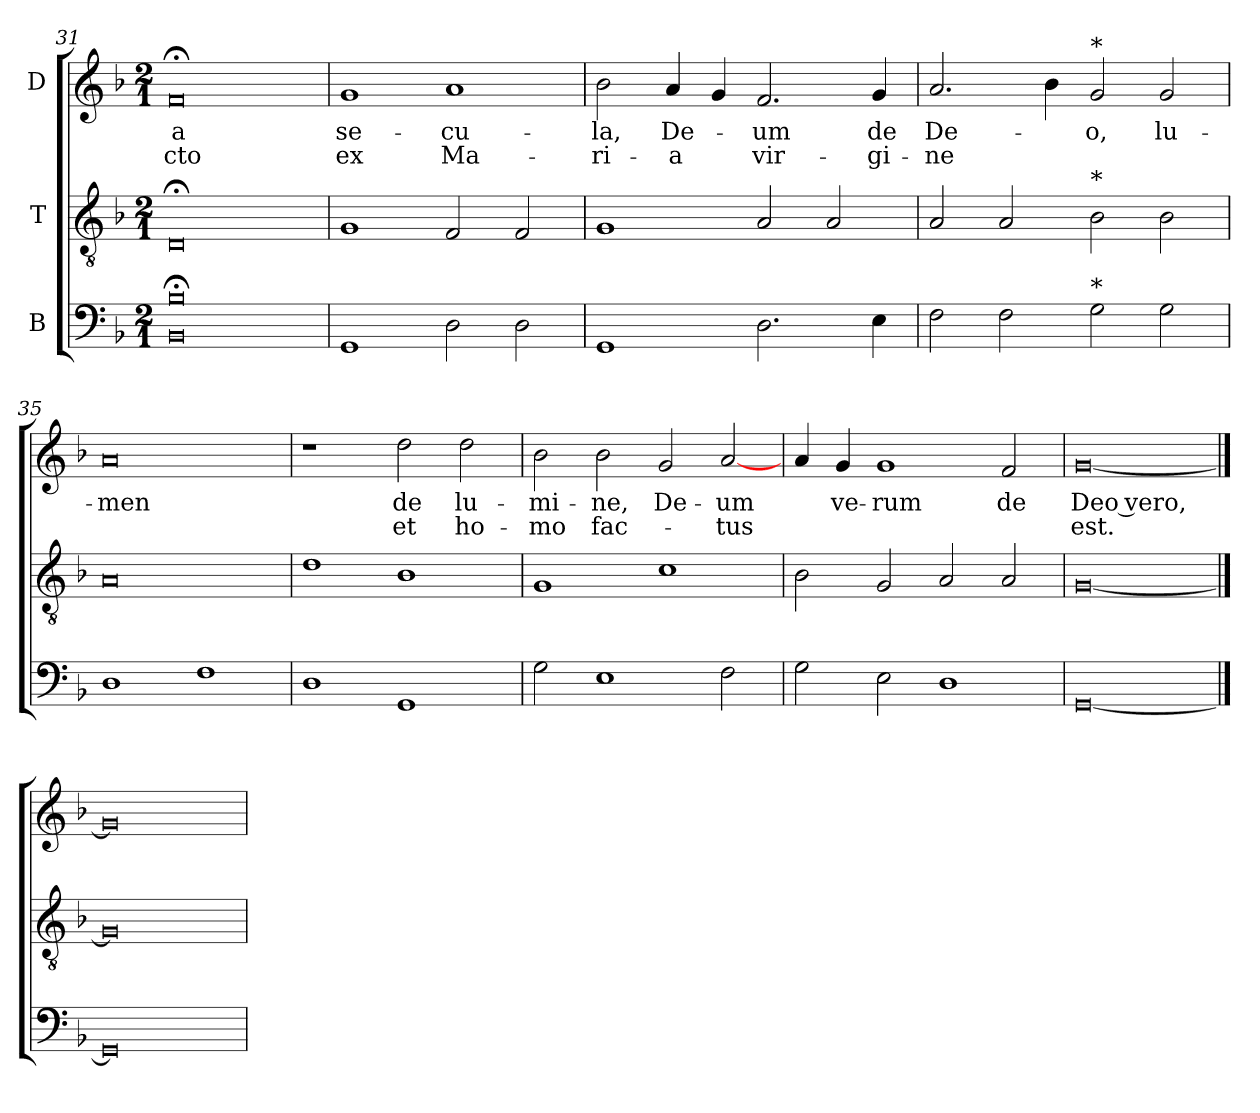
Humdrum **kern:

**kern	**kern	**kern	**text	**text
*part3	*part2	*part1	*part1	*part1
*staff3	*staff2	*staff1	*staff1	*staff1
*I"B	*I"T	*I"D	*	*
*clefF4	*clefGv2	*clefG2	*	*
*	*ITrd7c12	*	*	*
*k[b-]	*k[b-]	*k[b-]	*	*
*F:	*F:	*F:	*	*
*M2/1	*M2/1	*M2/1	*	*
=31	=31	=31	=31	=31
*^	*	*	*	*
!	!	!	!	!LO:LY:b:color=#000000	!LO:LY:b:color=#000000
0B-;i/	0BB-i\	0DD;i/	0f;i/	-a	-cto
*v	*v	*	*	*	*
=32	=32	=32	=32	=32
*^	*	*	*	*
!	!	!	!	!LO:LY:b:color=#000000	!LO:LY:b:color=#000000
*v	*v	*	*	*	*
1GGi/	1GGi/	1gi/	se-	ex
!	!	!	!LO:LY:b:color=#000000	!LO:LY:b:color=#000000
2Di\	2FFi/	1ai/	-cu-	Ma-
2Di\	2FFi/	.	.	.
!!LO:LB:g=z
=33	=33	=33	=33	=33
!	!	!	!LO:LY:b:color=#000000	!LO:LY:b:color=#000000
1GGi/	1GGi/	2b-i\	-la,	ri-
!	!	!	!LO:LY:b:color=#000000	!LO:LY:b:color=#000000
.	.	4ai/	De-	-a
.	.	4gi/	.	.
!	!	!	!LO:LY:b:color=#000000	!LO:LY:b:color=#000000
2.Di\	2AAi/	2.fi/	-um	vir-
.	2AAi/	.	.	.
!	!	!	!LO:LY:b:color=#000000	!LO:LY:b:color=#000000
4Ei\	.	4gi/	de	-gi-
=34	=34	=34	=34	=34
!	!	!	!LO:LY:b:color=#000000	!LO:LY:b:color=#000000
2Fi\	2AAi/	2.ai/	De-	-ne
2Fi\	2AAi/	.	.	.
.	.	4b-i\	.	.
!	!	!LO:TX:t=*	!	!
!	!LO:TX:t=*	!	!	!
!LO:TX:t=*	!	!	!	!
!	!	!	!LO:LY:b:color=#000000	!
2Gi\	2BB-i\	2gi/	-o,	.
!	!	!	!LO:LY:b:color=#000000	!
2Gi\	2BB-i\	2gi/	lu-	.
=35	=35	=35	=35	=35
!	!	!	!LO:LY:b:color=#000000	!
1Di/	0AAi/	0ai/	-men	.
1Fi\	.	.	.	.
=36	=36	=36	=36	=36
1Di/	1Di\	1r	.	.
!	!	!	!LO:LY:b:color=#000000	!LO:LY:b:color=#000000
1GGi/	1BB-i/	2ddi\	de	et
!	!	!	!LO:LY:b:color=#000000	!LO:LY:b:color=#000000
.	.	2ddi\	lu-	ho-
=37	=37	=37	=37	=37
!	!	!	!LO:LY:b:color=#000000	!LO:LY:b:color=#000000
2Gi\	1GGi/	2b-i\	-mi-	-mo
!	!	!	!LO:LY:b:color=#000000	!LO:LY:b:color=#000000
1Ei\	.	2b-i\	-ne,	fac-
!	!	!	!LO:LY:b:color=#000000	!
.	1Ci\	2gi/	De-	.
!	!	!	!LO:LY:b:color=#000000	!LO:LY:b:color=#000000
2Fi\	.	[2ai/	-um	-tus
=38	=38	=38	=38	=38
2Gi\	2BB-i\	4ai/	.	.
!	!	!	!LO:LY:b:color=#000000	!
.	.	4gi/	ve-	.
!	!	!	!LO:LY:b:color=#000000	!
2Ei\	2GGi/	1gi/	-rum	.
1Di/	2AAi/	.	.	.
!	!	!	!LO:LY:b:color=#000000	!
.	2AAi/	2fi/	de	.
=39	=39	=39	=39	=39
!	!	!	!LO:LY:b:color=#000000	!LO:LY:b:color=#000000
[0GGi/	[0GGi/	[0gi/	Deo vero,	est.
==40	==40	==40	==40	==40
0GGi/]	0GGi/]	0gi/]	.	.
=	=	=	=	=
*-	*-	*-	*-	*-
